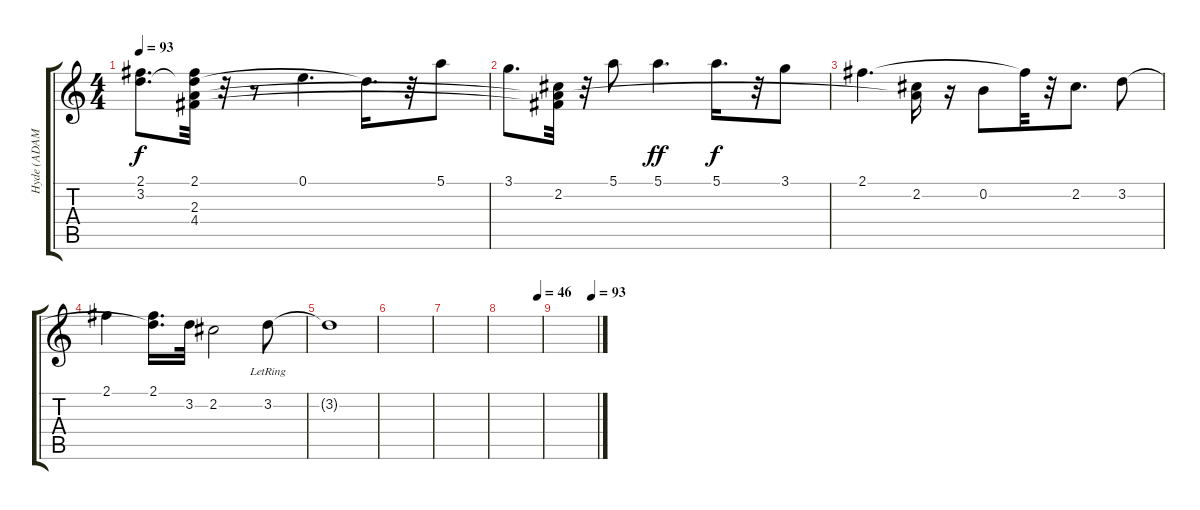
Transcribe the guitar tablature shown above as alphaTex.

\track ("Hyde (ADAM) Guitar" "Hyde (ADAM") {instrument acousticguitarsteel}
\staff {score tabs}
\tuning (E4 B3 G3 D3 A2 E2) {hide}
\ts (4 4)
\tempo 93
\clef g2
\ks c
(2.1 3.2{t}).8{d dy f} (2.1 3.2{t} 2.3{t} 4.4{t}).32 r.32 r.8 0.1.4{d} 3.2{t}.16{d} r.32 5.1.8 |
3.1.8{d} (2.2 2.3{t} 4.4{t}).32 r.32 5.1.8 5.1.4{d dy ff} 5.1.16{d dy f} r.32 3.1.8 |
2.1.4{d} (2.2 2.3{t}).16 r.16 0.2.8 2.1{t}.32 r.32 2.2.8{d} 3.2.8 |
2.1.4 (2.1 3.2{t}).16{d} 3.2.32 2.2.2 3.2{lr}.8 |
3.2{t}.1 |
|
|
\tempo (46 0.90625)
|
\tempo (93 0.875)
